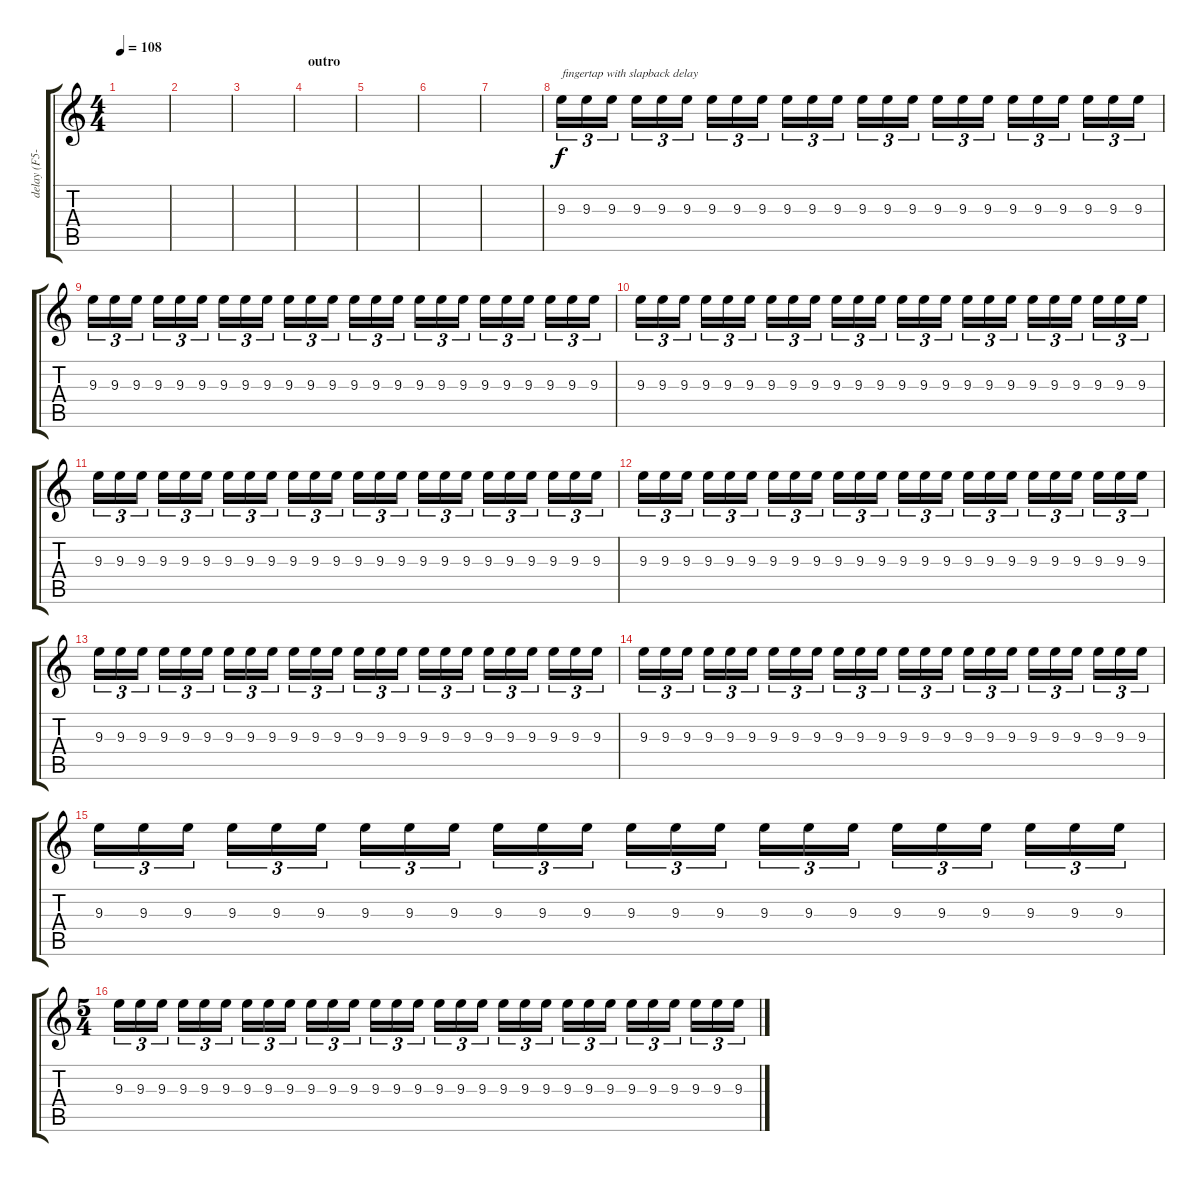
\track ("delay (F5-note)" "delay (F5-") {instrument distortionguitar}
\staff {score tabs}
\tuning (E4 B3 G3 D3 A2 E2) {hide}
\ts (4 4)
\tempo 108
\clef g2
\ks c
|
|
|
\section ("" "outro")
|
|
|
|
9.3.16{tu (3 2) txt "fingertap with slapback delay"} 9.3.16{tu (3 2)} 9.3.16{tu (3 2)} 9.3.16{tu (3 2)} 9.3.16{tu (3 2)} 9.3.16{tu (3 2)} 9.3.16{tu (3 2)} 9.3.16{tu (3 2)} 9.3.16{tu (3 2)} 9.3.16{tu (3 2)} 9.3.16{tu (3 2)} 9.3.16{tu (3 2)} 9.3.16{tu (3 2)} 9.3.16{tu (3 2)} 9.3.16{tu (3 2)} 9.3.16{tu (3 2)} 9.3.16{tu (3 2)} 9.3.16{tu (3 2)} 9.3.16{tu (3 2)} 9.3.16{tu (3 2)} 9.3.16{tu (3 2)} 9.3.16{tu (3 2)} 9.3.16{tu (3 2)} 9.3.16{tu (3 2)} |
9.3.16{tu (3 2)} 9.3.16{tu (3 2)} 9.3.16{tu (3 2)} 9.3.16{tu (3 2)} 9.3.16{tu (3 2)} 9.3.16{tu (3 2)} 9.3.16{tu (3 2)} 9.3.16{tu (3 2)} 9.3.16{tu (3 2)} 9.3.16{tu (3 2)} 9.3.16{tu (3 2)} 9.3.16{tu (3 2)} 9.3.16{tu (3 2)} 9.3.16{tu (3 2)} 9.3.16{tu (3 2)} 9.3.16{tu (3 2)} 9.3.16{tu (3 2)} 9.3.16{tu (3 2)} 9.3.16{tu (3 2)} 9.3.16{tu (3 2)} 9.3.16{tu (3 2)} 9.3.16{tu (3 2)} 9.3.16{tu (3 2)} 9.3.16{tu (3 2)} |
9.3.16{tu (3 2)} 9.3.16{tu (3 2)} 9.3.16{tu (3 2)} 9.3.16{tu (3 2)} 9.3.16{tu (3 2)} 9.3.16{tu (3 2)} 9.3.16{tu (3 2)} 9.3.16{tu (3 2)} 9.3.16{tu (3 2)} 9.3.16{tu (3 2)} 9.3.16{tu (3 2)} 9.3.16{tu (3 2)} 9.3.16{tu (3 2)} 9.3.16{tu (3 2)} 9.3.16{tu (3 2)} 9.3.16{tu (3 2)} 9.3.16{tu (3 2)} 9.3.16{tu (3 2)} 9.3.16{tu (3 2)} 9.3.16{tu (3 2)} 9.3.16{tu (3 2)} 9.3.16{tu (3 2)} 9.3.16{tu (3 2)} 9.3.16{tu (3 2)} |
9.3.16{tu (3 2)} 9.3.16{tu (3 2)} 9.3.16{tu (3 2)} 9.3.16{tu (3 2)} 9.3.16{tu (3 2)} 9.3.16{tu (3 2)} 9.3.16{tu (3 2)} 9.3.16{tu (3 2)} 9.3.16{tu (3 2)} 9.3.16{tu (3 2)} 9.3.16{tu (3 2)} 9.3.16{tu (3 2)} 9.3.16{tu (3 2)} 9.3.16{tu (3 2)} 9.3.16{tu (3 2)} 9.3.16{tu (3 2)} 9.3.16{tu (3 2)} 9.3.16{tu (3 2)} 9.3.16{tu (3 2)} 9.3.16{tu (3 2)} 9.3.16{tu (3 2)} 9.3.16{tu (3 2)} 9.3.16{tu (3 2)} 9.3.16{tu (3 2)} |
9.3.16{tu (3 2)} 9.3.16{tu (3 2)} 9.3.16{tu (3 2)} 9.3.16{tu (3 2)} 9.3.16{tu (3 2)} 9.3.16{tu (3 2)} 9.3.16{tu (3 2)} 9.3.16{tu (3 2)} 9.3.16{tu (3 2)} 9.3.16{tu (3 2)} 9.3.16{tu (3 2)} 9.3.16{tu (3 2)} 9.3.16{tu (3 2)} 9.3.16{tu (3 2)} 9.3.16{tu (3 2)} 9.3.16{tu (3 2)} 9.3.16{tu (3 2)} 9.3.16{tu (3 2)} 9.3.16{tu (3 2)} 9.3.16{tu (3 2)} 9.3.16{tu (3 2)} 9.3.16{tu (3 2)} 9.3.16{tu (3 2)} 9.3.16{tu (3 2)} |
9.3.16{tu (3 2)} 9.3.16{tu (3 2)} 9.3.16{tu (3 2)} 9.3.16{tu (3 2)} 9.3.16{tu (3 2)} 9.3.16{tu (3 2)} 9.3.16{tu (3 2)} 9.3.16{tu (3 2)} 9.3.16{tu (3 2)} 9.3.16{tu (3 2)} 9.3.16{tu (3 2)} 9.3.16{tu (3 2)} 9.3.16{tu (3 2)} 9.3.16{tu (3 2)} 9.3.16{tu (3 2)} 9.3.16{tu (3 2)} 9.3.16{tu (3 2)} 9.3.16{tu (3 2)} 9.3.16{tu (3 2)} 9.3.16{tu (3 2)} 9.3.16{tu (3 2)} 9.3.16{tu (3 2)} 9.3.16{tu (3 2)} 9.3.16{tu (3 2)} |
9.3.16{tu (3 2)} 9.3.16{tu (3 2)} 9.3.16{tu (3 2)} 9.3.16{tu (3 2)} 9.3.16{tu (3 2)} 9.3.16{tu (3 2)} 9.3.16{tu (3 2)} 9.3.16{tu (3 2)} 9.3.16{tu (3 2)} 9.3.16{tu (3 2)} 9.3.16{tu (3 2)} 9.3.16{tu (3 2)} 9.3.16{tu (3 2)} 9.3.16{tu (3 2)} 9.3.16{tu (3 2)} 9.3.16{tu (3 2)} 9.3.16{tu (3 2)} 9.3.16{tu (3 2)} 9.3.16{tu (3 2)} 9.3.16{tu (3 2)} 9.3.16{tu (3 2)} 9.3.16{tu (3 2)} 9.3.16{tu (3 2)} 9.3.16{tu (3 2)} |
9.3.16{tu (3 2)} 9.3.16{tu (3 2)} 9.3.16{tu (3 2)} 9.3.16{tu (3 2)} 9.3.16{tu (3 2)} 9.3.16{tu (3 2)} 9.3.16{tu (3 2)} 9.3.16{tu (3 2)} 9.3.16{tu (3 2)} 9.3.16{tu (3 2)} 9.3.16{tu (3 2)} 9.3.16{tu (3 2)} 9.3.16{tu (3 2)} 9.3.16{tu (3 2)} 9.3.16{tu (3 2)} 9.3.16{tu (3 2)} 9.3.16{tu (3 2)} 9.3.16{tu (3 2)} 9.3.16{tu (3 2)} 9.3.16{tu (3 2)} 9.3.16{tu (3 2)} 9.3.16{tu (3 2)} 9.3.16{tu (3 2)} 9.3.16{tu (3 2)} |
\ts (5 4)
9.3.16{tu (3 2)} 9.3.16{tu (3 2)} 9.3.16{tu (3 2)} 9.3.16{tu (3 2)} 9.3.16{tu (3 2)} 9.3.16{tu (3 2)} 9.3.16{tu (3 2)} 9.3.16{tu (3 2)} 9.3.16{tu (3 2)} 9.3.16{tu (3 2)} 9.3.16{tu (3 2)} 9.3.16{tu (3 2)} 9.3.16{tu (3 2)} 9.3.16{tu (3 2)} 9.3.16{tu (3 2)} 9.3.16{tu (3 2)} 9.3.16{tu (3 2)} 9.3.16{tu (3 2)} 9.3.16{tu (3 2)} 9.3.16{tu (3 2)} 9.3.16{tu (3 2)} 9.3.16{tu (3 2)} 9.3.16{tu (3 2)} 9.3.16{tu (3 2)} 9.3.16{tu (3 2)} 9.3.16{tu (3 2)} 9.3.16{tu (3 2)} 9.3.16{tu (3 2)} 9.3.16{tu (3 2)} 9.3.16{tu (3 2)}
